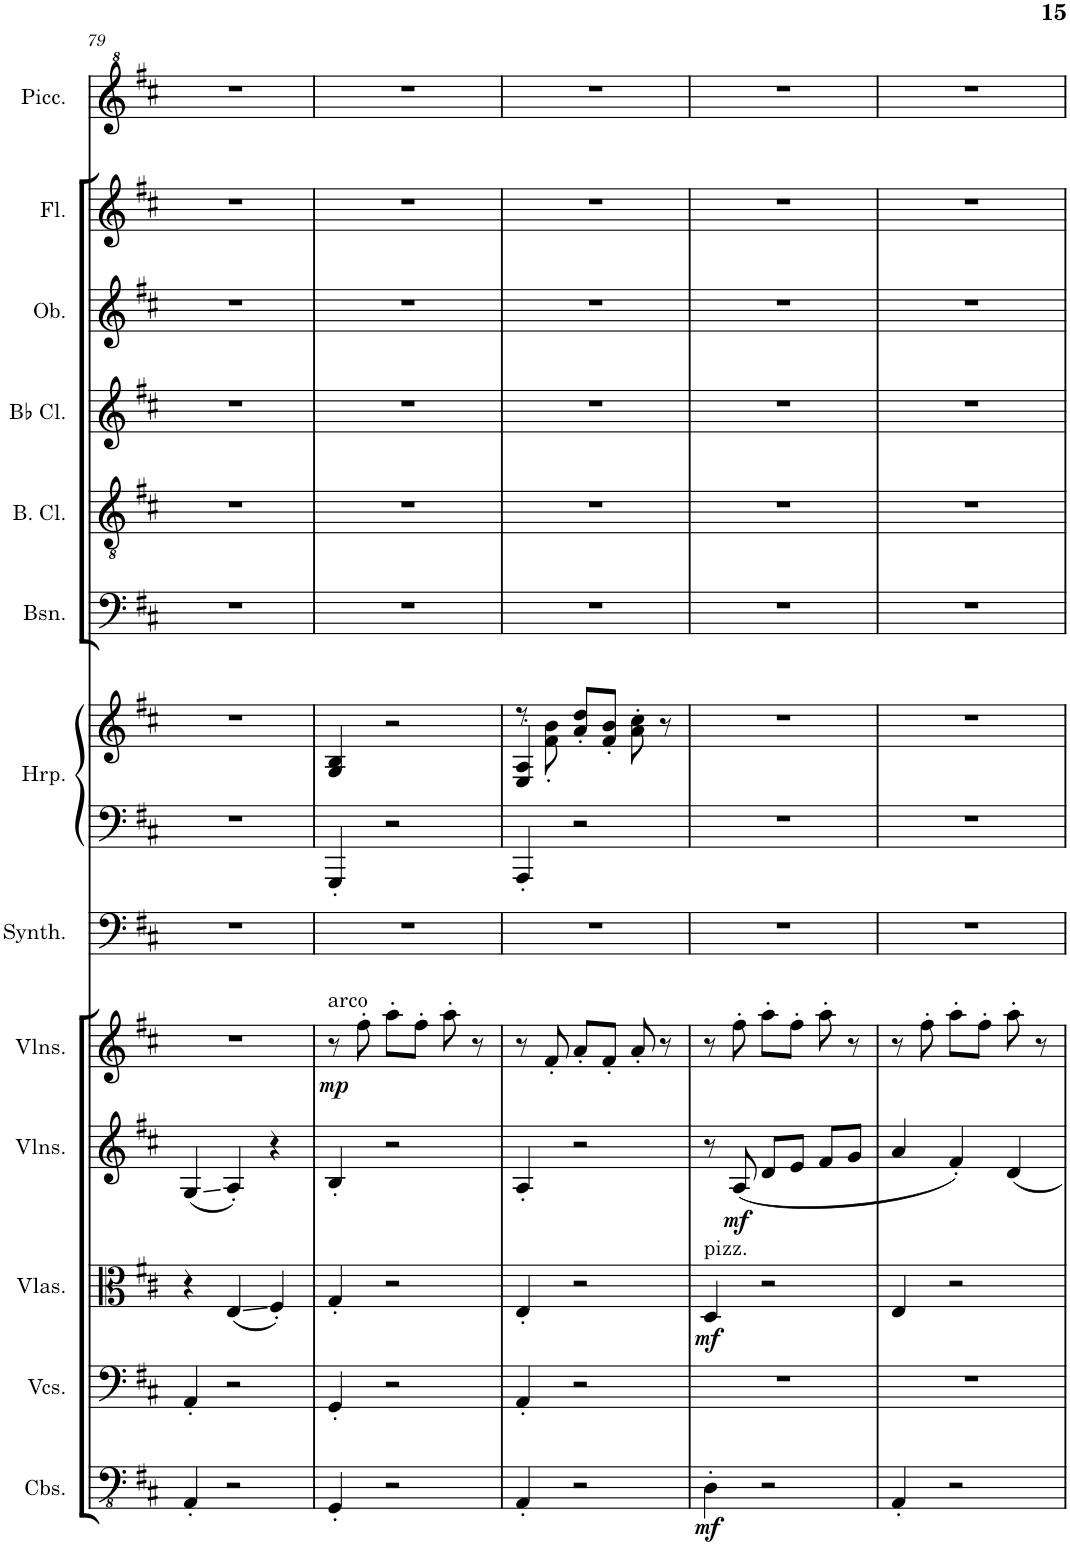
**kern	**dynam	**kern	**kern	**dynam	**kern	**dynam	**kern	**dynam	**kern	**kern	**kern	**kern	**kern	**kern	**kern	**kern	**kern
*part13	*part13	*part12	*part11	*part11	*part10	*part10	*part9	*part9	*part8	*part7	*part7	*part6	*part5	*part4	*part3	*part2	*part1
*staff14	*staff14	*staff13	*staff12	*staff12	*staff11	*staff11	*staff10	*staff10	*staff9	*staff8	*staff7	*staff6	*staff5	*staff4	*staff3	*staff2	*staff1
*I"Contrabasses	*	*I"Violoncellos	*I"Violas	*	*I"Violins	*	*I"Violins	*	*I"Warm Synthesizer	*I"Harp	*	*I"Bassoon	*I"Bass Clarinet	*I"Bb Clarinet	*I"Oboe	*I"Flute	*I"Piccolo
*I'Cbs.	*	*I'Vcs.	*I'Vlas.	*	*I'Vlns.	*	*I'Vlns.	*	*I'Synth.	*I'Hrp.	*	*I'Bsn.	*I'B. Cl.	*I'Bb Cl.	*I'Ob.	*I'Fl.	*I'Picc.
!!LO:PB:g=z
*clefFv4	*	*clefF4	*clefC3	*	*clefG2	*	*clefG2	*	*clefF4	*clefF4	*clefG2	*clefF4	*clefGv2	*clefG2	*clefG2	*clefG2	*clefG^2
*	*	*	*	*	*	*	*	*	*	*	*	*	*ITrd8c14	*ITrd1c2	*	*	*ITrd-7c-12
*k[f#c#]	*	*k[f#c#]	*k[f#c#]	*	*k[f#c#]	*	*k[f#c#]	*	*k[f#c#]	*k[f#c#]	*k[f#c#]	*k[f#c#]	*k[f#c#]	*k[f#c#]	*k[f#c#]	*k[f#c#]	*k[f#c#]
*M3/4	*	*M3/4	*M3/4	*	*M3/4	*	*M3/4	*	*M3/4	*M3/4	*M3/4	*M3/4	*M3/4	*M3/4	*M3/4	*M3/4	*M3/4
=79	=79	=79	=79	=79	=79	=79	=79	=79	=79	=79	=79	=79	=79	=79	=79	=79	=79
4AAA'/	.	4AA'/	4r	.	(4G/	.	2.r	.	2.r	2.r	2.r	2.r	2.r	2.r	2.r	2.r	2.r
2r	.	2r	(4E/	.	4A'/)	.	.	.	.	.	.	.	.	.	.	.	.
.	.	.	4F#'/)	.	4r	.	.	.	.	.	.	.	.	.	.	.	.
=80	=80	=80	=80	=80	=80	=80	=80	=80	=80	=80	=80	=80	=80	=80	=80	=80	=80
!	!	!	!	!	!	!	!LO:TX:a:t=arco	!	!	!	!	!	!	!	!	!	!
!	!	!	!	!	!	!	!	!LO:DY:b	!	!	!	!	!	!	!	!	!
4GGG'/	.	4GG'/	4G'/	.	4B'/	.	8r	mp	2.r	4GGG'/	4G/ 4B/	2.r	2.r	2.r	2.r	2.r	2.r
.	.	.	.	.	.	.	8ff#'\	.	.	.	.	.	.	.	.	.	.
2r	.	2r	2r	.	2r	.	8aa'\L	.	.	2r	2r	.	.	.	.	.	.
.	.	.	.	.	.	.	8ff#'\J	.	.	.	.	.	.	.	.	.	.
.	.	.	.	.	.	.	8aa'\	.	.	.	.	.	.	.	.	.	.
.	.	.	.	.	.	.	8r	.	.	.	.	.	.	.	.	.	.
=81	=81	=81	=81	=81	=81	=81	=81	=81	=81	=81	=81	=81	=81	=81	=81	=81	=81
*	*	*	*	*	*	*	*	*	*	*	*^	*	*	*	*	*	*
4AAA'/	.	4AA'/	4E'/	.	4A'/	.	8r	.	2.r	4AAA'/	8r	4E/' 4A/'	2.r	2.r	2.r	2.r	2.r	2.r
.	.	.	.	.	.	.	8f#'/	.	.	.	8f#\' 8b\'	.	.	.	.	.	.	.
2r	.	2r	2r	.	2r	.	8a'/L	.	.	2r	8a/' 8dd/'L	2ryy	.	.	.	.	.	.
.	.	.	.	.	.	.	8f#'/J	.	.	.	8f#/' 8b/'J	.	.	.	.	.	.	.
.	.	.	.	.	.	.	8a'/	.	.	.	8a\' 8cc#\'	.	.	.	.	.	.	.
.	.	.	.	.	.	.	8r	.	.	.	8r	.	.	.	.	.	.	.
*	*	*	*	*	*	*	*	*	*	*	*v	*v	*	*	*	*	*	*
=82	=82	=82	=82	=82	=82	=82	=82	=82	=82	=82	=82	=82	=82	=82	=82	=82	=82
!	!	!	!LO:TX:a:t=pizz.	!	!	!	!	!	!	!	!	!	!	!	!	!	!
!	!LO:DY:b	!	!	!LO:DY:b	!	!	!	!	!	!	!	!	!	!	!	!	!
4DD'\	mf	2.r	4D/	mf	8r	.	8r	.	2.r	2.r	2.r	2.r	2.r	2.r	2.r	2.r	2.r
!	!	!	!	!	!	!LO:DY:b	!	!	!	!	!	!	!	!	!	!	!
.	.	.	.	.	(8A/	mf	8ff#'\	.	.	.	.	.	.	.	.	.	.
2r	.	.	2r	.	8d/L	.	8aa'\L	.	.	.	.	.	.	.	.	.	.
.	.	.	.	.	8e/J	.	8ff#'\J	.	.	.	.	.	.	.	.	.	.
.	.	.	.	.	8f#/L	.	8aa'\	.	.	.	.	.	.	.	.	.	.
.	.	.	.	.	8g/J	.	8r	.	.	.	.	.	.	.	.	.	.
=83	=83	=83	=83	=83	=83	=83	=83	=83	=83	=83	=83	=83	=83	=83	=83	=83	=83
4AAA'/	.	2.r	4E/	.	4a/	.	8r	.	2.r	2.r	2.r	2.r	2.r	2.r	2.r	2.r	2.r
.	.	.	.	.	.	.	8ff#'\	.	.	.	.	.	.	.	.	.	.
2r	.	.	2r	.	4f#'/)	.	8aa'\L	.	.	.	.	.	.	.	.	.	.
.	.	.	.	.	.	.	8ff#'\J	.	.	.	.	.	.	.	.	.	.
.	.	.	.	.	4d/	.	8aa'\	.	.	.	.	.	.	.	.	.	.
.	.	.	.	.	.	.	8r	.	.	.	.	.	.	.	.	.	.
=	=	=	=	=	=	=	=	=	=	=	=	=	=	=	=	=	=
*-	*-	*-	*-	*-	*-	*-	*-	*-	*-	*-	*-	*-	*-	*-	*-	*-	*-
